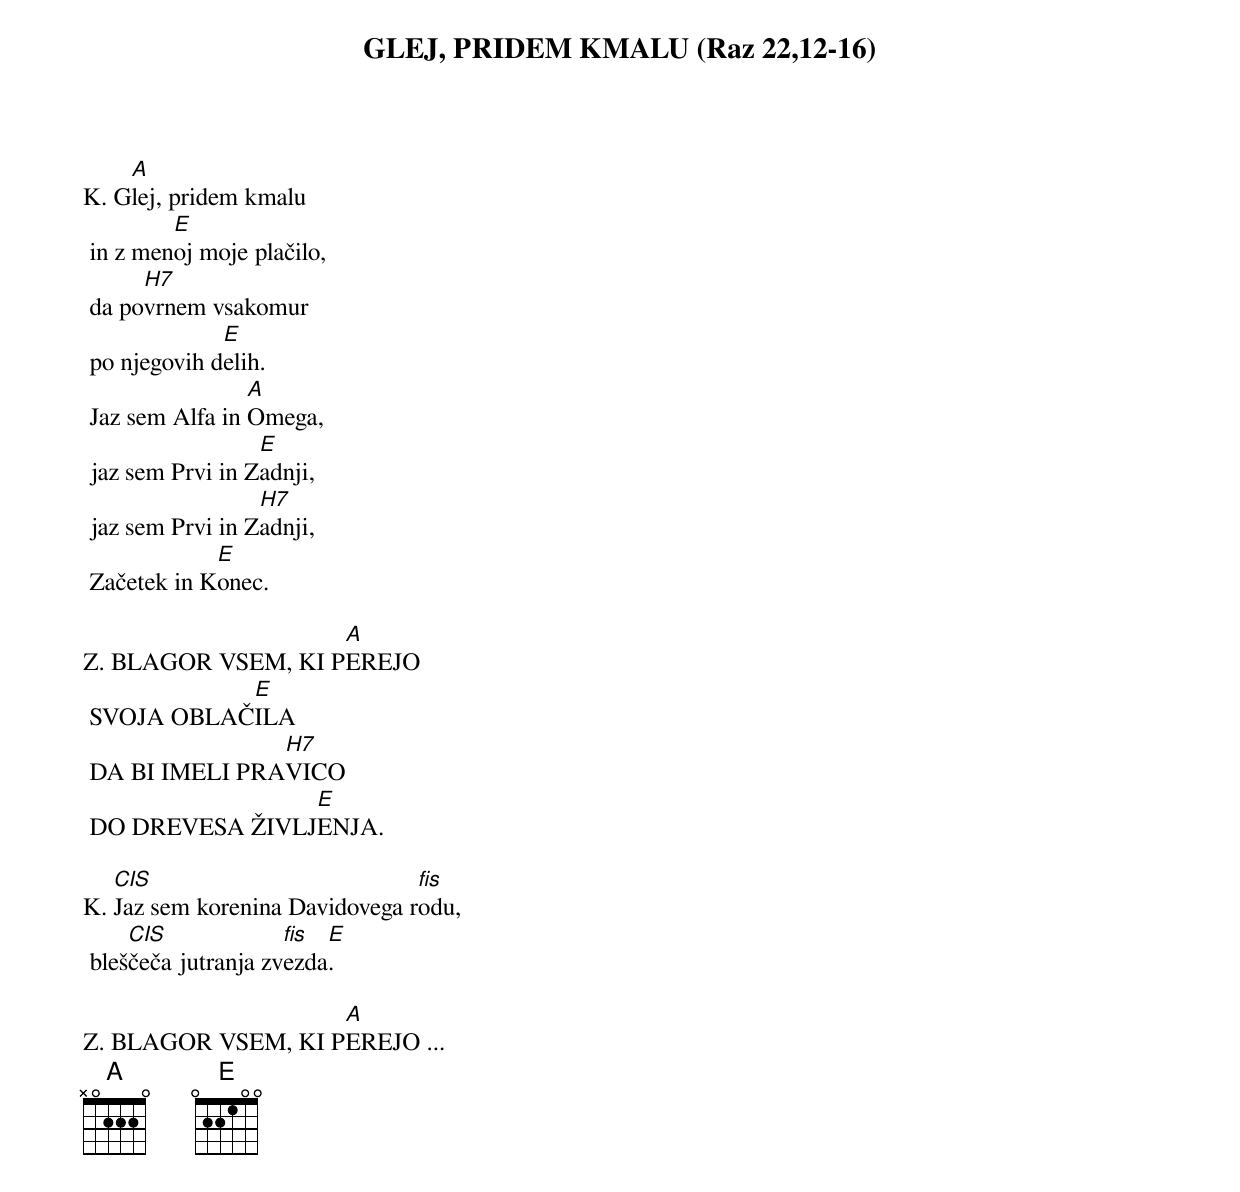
{title: GLEJ, PRIDEM KMALU (Raz 22,12-16)}

K.	G[A]lej, pridem kmalu
	in z men[E]oj moje plačilo,
	da po[H7]vrnem vsakomur
	po njegovih d[E]elih.
	Jaz sem Alfa in [A]Omega,
	jaz sem Prvi in Z[E]adnji,
	jaz sem Prvi in Z[H7]adnji,
	Začetek in K[E]onec.

Z.	BLAGOR VSEM, KI P[A]EREJO
	SVOJA OBLAČ[E]ILA
	DA BI IMELI PRA[H7]VICO
	DO DREVESA ŽIVLJ[E]ENJA.

K.	[CIS]Jaz sem korenina Davidovega r[fis]odu,
	bleš[CIS]čeča jutranja zv[fis]ezda[E].

Z.	BLAGOR VSEM, KI P[A]EREJO ...
